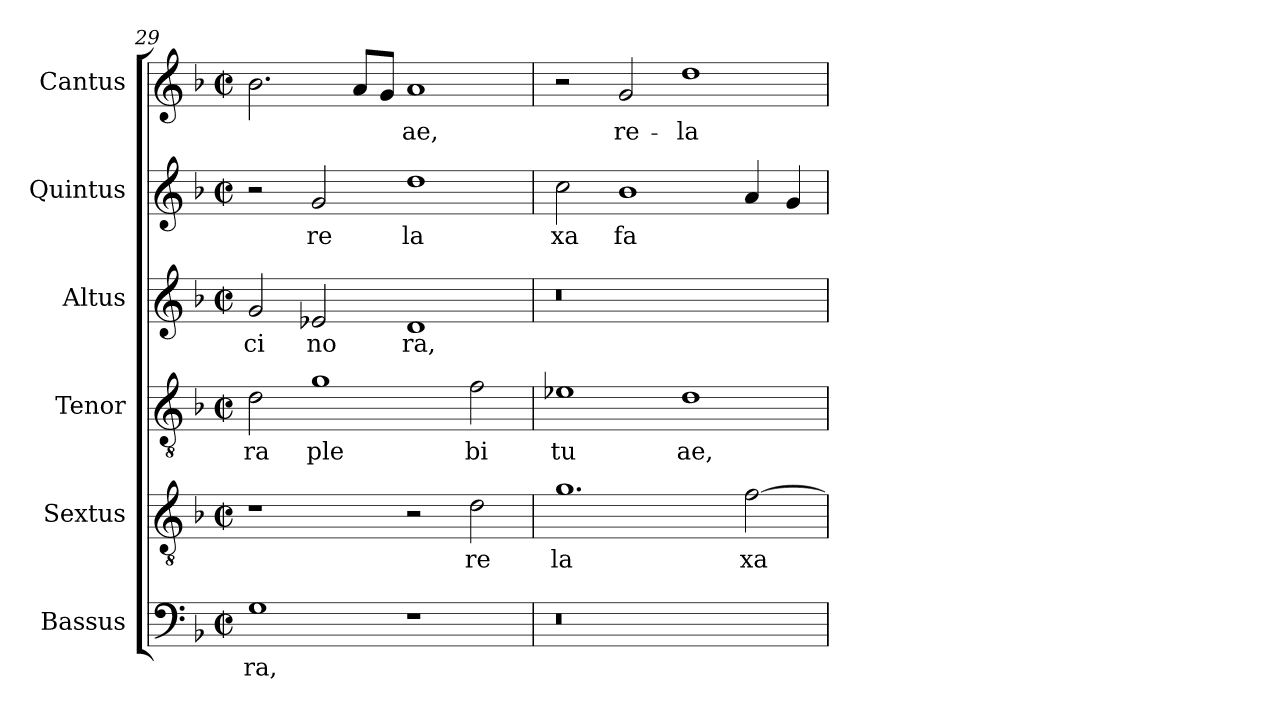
**kern	**text	**kern	**text	**kern	**text	**kern	**text	**kern	**text	**kern	**text
*part6	*part6	*part5	*part5	*part4	*part4	*part3	*part3	*part2	*part2	*part1	*part1
*staff6	*staff6	*staff5	*staff5	*staff4	*staff4	*staff3	*staff3	*staff2	*staff2	*staff1	*staff1
*I"Bassus	*	*I"Sextus	*	*I"Tenor	*	*I"Altus	*	*I"Quintus	*	*I"Cantus	*
*clefF4	*	*clefGv2	*	*clefGv2	*	*clefG2	*	*clefG2	*	*clefG2	*
*k[b-]	*	*k[b-]	*	*k[b-]	*	*k[b-]	*	*k[b-]	*	*k[b-]	*
*F:	*	*F:	*	*F:	*	*F:	*	*F:	*	*F:	*
*M2/2	*	*M2/2	*	*M2/2	*	*M2/2	*	*M2/2	*	*M2/2	*
*met(c|)	*	*met(c|)	*	*met(c|)	*	*met(c|)	*	*met(c|)	*	*met(c|)	*
=29	=29	=29	=29	=29	=29	=29	=29	=29	=29	=29	=29
!	!LO:LY:b:cj	!	!	!	!LO:LY:b:cj	!	!LO:LY:b:cj	!	!	!	!
1G	ra,	1r	.	2d\	ra	2g/	ci	2r	.	2.b-\	.
!	!	!	!	!	!LO:LY:b:cj	!	!LO:LY:b:cj	!	!LO:LY:b:cj	!	!
.	.	.	.	1g	ple	2e-X/	no	2g/	re	.	.
.	.	.	.	.	.	.	.	.	.	8a/L	.
.	.	.	.	.	.	.	.	.	.	8g/J	.
!	!	!	!	!	!	!	!LO:LY:b:cj	!	!LO:LY:b:cj	!	!LO:LY:b:cj
1r	.	2r	.	.	.	1d	ra,	1dd	la	1a	-ae,
!	!	!	!LO:LY:b:cj	!	!LO:LY:b:cj	!	!	!	!	!	!
.	.	2d\	re	2f\	bi	.	.	.	.	.	.
=30	=30	=30	=30	=30	=30	=30	=30	=30	=30	=30	=30
!	!	!	!LO:LY:b:cj	!	!LO:LY:b:cj	!	!	!	!LO:LY:b:cj	!	!
0r	.	1.g	la	1e-X	tu	0r	.	2cc\	xa	2r	.
!	!	!	!	!	!	!	!	!	!LO:LY:b:cj	!	!LO:LY:b:cj
.	.	.	.	.	.	.	.	1b-	fa	2g/	re-
!	!	!	!	!	!LO:LY:b:cj	!	!	!	!	!	!LO:LY:b:cj
.	.	.	.	1d	ae,	.	.	.	.	1dd	-la-
!	!	!	!LO:LY:b:cj	!	!	!	!	!	!	!	!
.	.	[>2f\	xa	.	.	.	.	4a/	.	.	.
.	.	.	.	.	.	.	.	4g/	.	.	.
=	=	=	=	=	=	=	=	=	=	=	=
*-	*-	*-	*-	*-	*-	*-	*-	*-	*-	*-	*-
